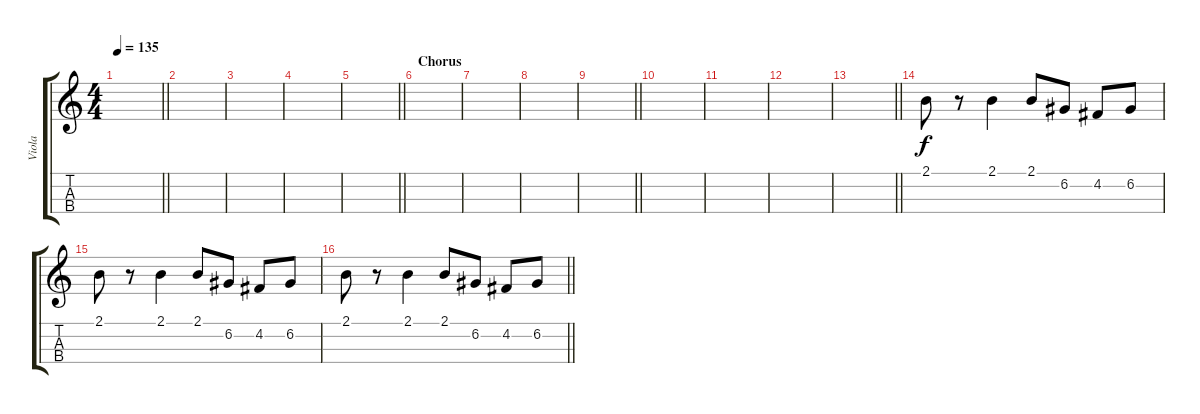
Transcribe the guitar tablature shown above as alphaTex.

\track ("Viola" "Viola") {instrument viola}
\staff {score tabs}
\tuning (A4 D4 G3 C3) {hide}
\ts (4 4)
\tempo 135
\clef g2
\barLineRight lightlight
\ks c
|
|
|
|
\barLineRight lightlight
|
\section ("" "Chorus")
|
|
|
\barLineRight lightlight
|
|
|
|
\barLineRight lightlight
|
2.1.8 r.8 2.1.4 2.1.8 6.2.8 4.2.8 6.2.8 |
2.1.8 r.8 2.1.4 2.1.8 6.2.8 4.2.8 6.2.8 |
\barLineRight lightlight
2.1.8 r.8 2.1.4 2.1.8 6.2.8 4.2.8 6.2.8
